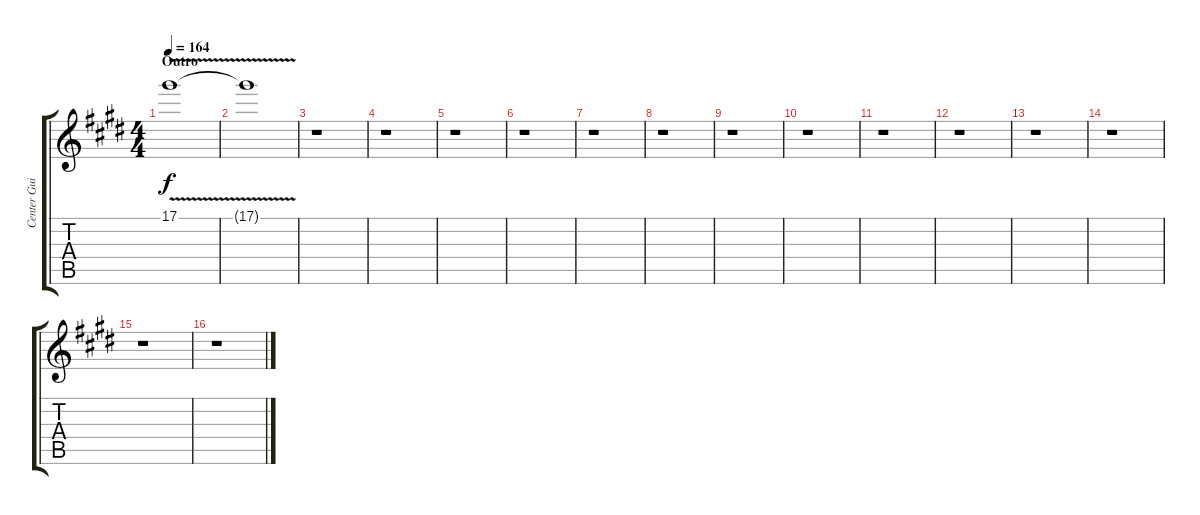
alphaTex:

\track ("Center Guitar II" "Center Gui") {instrument distortionguitar}
\staff {score tabs}
\tuning (Eb4 Bb3 Gb3 Db3 Ab2 Db2) {hide}
\ts (4 4)
\section ("" "Outro")
\tempo 164
\clef g2
\ks e
17.1{v}.1{dy f} |
17.1{t}.1 |
r.1 |
r.1 |
r.1 |
r.1 |
r.1 |
r.1 |
r.1 |
r.1 |
r.1 |
r.1 |
r.1 |
r.1 |
r.1 |
r.1
